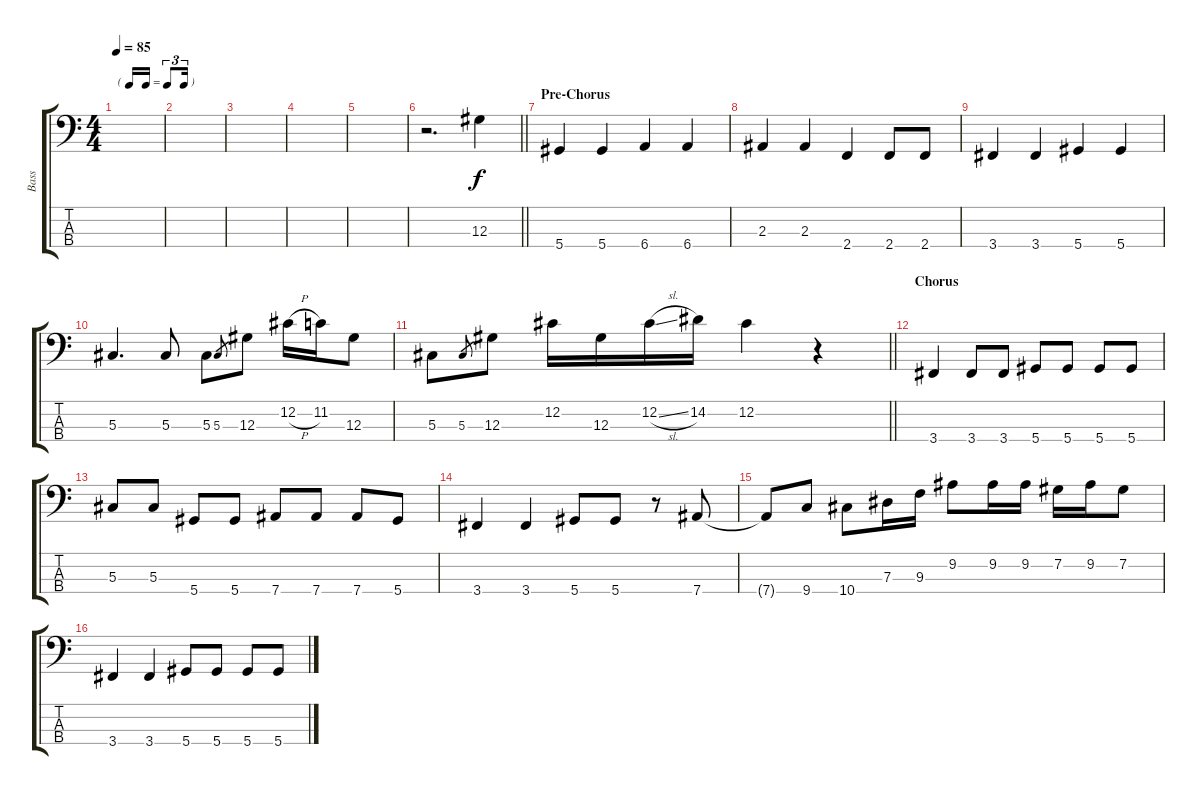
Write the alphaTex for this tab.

\track ("Bass" "Bass") {instrument electricbassfinger}
\staff {score tabs}
\tuning (Gb2 Db2 Ab1 Eb1) {hide}
\ts (4 4)
\tf triplet16th
\tempo 85
\clef f4
\ks c
|
|
|
|
|
\barLineRight lightlight
r.2{d} 12.3.4 |
\section ("" "Pre-Chorus")
5.4.4 5.4.4 6.4.4 6.4.4 |
2.3.4 2.3.4 2.4.4 2.4.8 2.4.8 |
3.4.4 3.4.4 5.4.4 5.4.4 |
5.3.4{d} 5.3.8 5.3.8 5.3.8{gr} 12.3.8 12.2{h}.16 11.2.16 12.3.8 |
\barLineRight lightlight
5.3.8 5.3.8{gr} 12.3.8 12.2.16 12.3.16 12.2{sl}.16 14.2.16 12.2.4 r.4 |
\section ("" "Chorus")
3.4.4 3.4.8 3.4.8 5.4.8 5.4.8 5.4.8 5.4.8 |
5.3.8 5.3.8 5.4.8 5.4.8 7.4.8 7.4.8 7.4.8 5.4.8 |
3.4.4 3.4.4 5.4.8 5.4.8 r.8 7.4.8 |
7.4{t}.8 9.4.8 10.4.8 7.3.16 9.3.16 9.2.8 9.2.16 9.2.16 7.2.16 9.2.16 7.2.8 |
3.4.4 3.4.4 5.4.8 5.4.8 5.4.8 5.4.8
